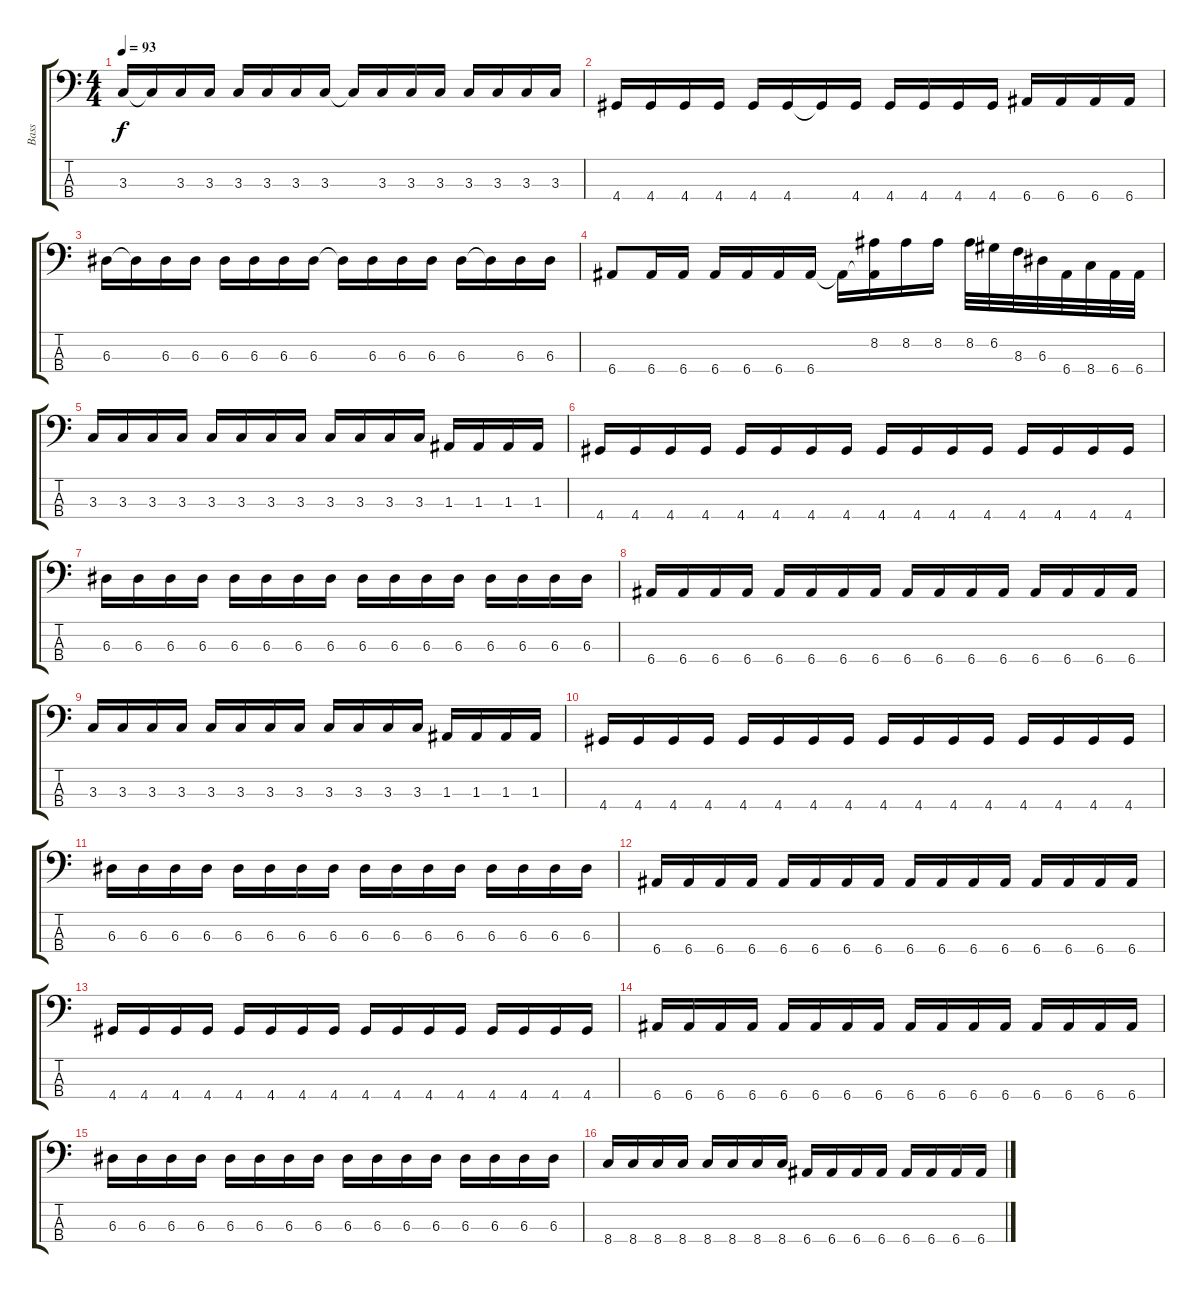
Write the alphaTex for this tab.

\track ("Bass" "Bass") {instrument electricbasspick}
\staff {score tabs}
\tuning (G2 D2 A1 E1) {hide}
\ts (4 4)
\tempo 93
\clef f4
\ks c
3.3.16{dy f} 3.3{t}.16 3.3.16 3.3.16 3.3.16 3.3.16 3.3.16 3.3.16 3.3{t}.16 3.3.16 3.3.16 3.3.16 3.3.16 3.3.16 3.3.16 3.3.16 |
4.4.16 4.4.16 4.4.16 4.4.16 4.4.16 4.4.16 4.4{t}.16 4.4.16 4.4.16 4.4.16 4.4.16 4.4.16 6.4.16 6.4.16 6.4.16 6.4.16 |
6.3.16 6.3{t}.16 6.3.16 6.3.16 6.3.16 6.3.16 6.3.16 6.3.16 6.3{t}.16 6.3.16 6.3.16 6.3.16 6.3.16 6.3{t}.16 6.3.16 6.3.16 |
6.4.8 6.4.16 6.4.16 6.4.16 6.4.16 6.4.16 6.4.16 6.4{t}.16 (8.2 6.4{t}).16 8.2.16 8.2.16 8.2.32 6.2.32 8.3.32 6.3.32 6.4.32 8.4.32 6.4.32 6.4.32 |
3.3.16 3.3.16 3.3.16 3.3.16 3.3.16 3.3.16 3.3.16 3.3.16 3.3.16 3.3.16 3.3.16 3.3.16 1.3.16 1.3.16 1.3.16 1.3.16 |
4.4.16 4.4.16 4.4.16 4.4.16 4.4.16 4.4.16 4.4.16 4.4.16 4.4.16 4.4.16 4.4.16 4.4.16 4.4.16 4.4.16 4.4.16 4.4.16 |
6.3.16 6.3.16 6.3.16 6.3.16 6.3.16 6.3.16 6.3.16 6.3.16 6.3.16 6.3.16 6.3.16 6.3.16 6.3.16 6.3.16 6.3.16 6.3.16 |
6.4.16 6.4.16 6.4.16 6.4.16 6.4.16 6.4.16 6.4.16 6.4.16 6.4.16 6.4.16 6.4.16 6.4.16 6.4.16 6.4.16 6.4.16 6.4.16 |
3.3.16 3.3.16 3.3.16 3.3.16 3.3.16 3.3.16 3.3.16 3.3.16 3.3.16 3.3.16 3.3.16 3.3.16 1.3.16 1.3.16 1.3.16 1.3.16 |
4.4.16 4.4.16 4.4.16 4.4.16 4.4.16 4.4.16 4.4.16 4.4.16 4.4.16 4.4.16 4.4.16 4.4.16 4.4.16 4.4.16 4.4.16 4.4.16 |
6.3.16 6.3.16 6.3.16 6.3.16 6.3.16 6.3.16 6.3.16 6.3.16 6.3.16 6.3.16 6.3.16 6.3.16 6.3.16 6.3.16 6.3.16 6.3.16 |
6.4.16 6.4.16 6.4.16 6.4.16 6.4.16 6.4.16 6.4.16 6.4.16 6.4.16 6.4.16 6.4.16 6.4.16 6.4.16 6.4.16 6.4.16 6.4.16 |
4.4.16 4.4.16 4.4.16 4.4.16 4.4.16 4.4.16 4.4.16 4.4.16 4.4.16 4.4.16 4.4.16 4.4.16 4.4.16 4.4.16 4.4.16 4.4.16 |
6.4.16 6.4.16 6.4.16 6.4.16 6.4.16 6.4.16 6.4.16 6.4.16 6.4.16 6.4.16 6.4.16 6.4.16 6.4.16 6.4.16 6.4.16 6.4.16 |
6.3.16 6.3.16 6.3.16 6.3.16 6.3.16 6.3.16 6.3.16 6.3.16 6.3.16 6.3.16 6.3.16 6.3.16 6.3.16 6.3.16 6.3.16 6.3.16 |
8.4.16 8.4.16 8.4.16 8.4.16 8.4.16 8.4.16 8.4.16 8.4.16 6.4.16 6.4.16 6.4.16 6.4.16 6.4.16 6.4.16 6.4.16 6.4.16
